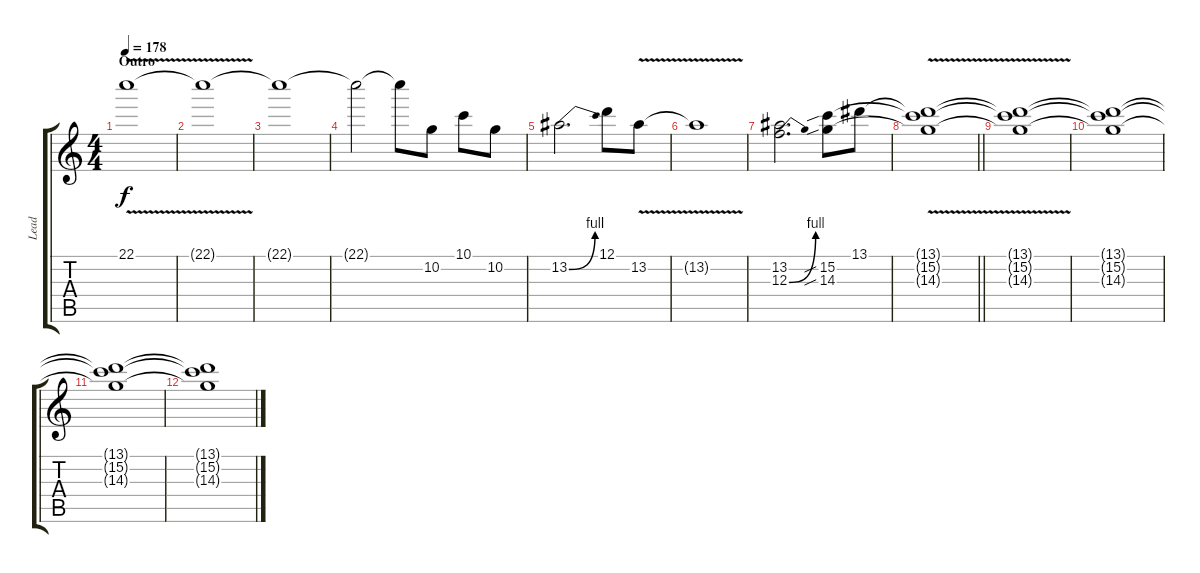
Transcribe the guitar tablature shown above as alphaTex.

\track ("Lead" "Lead") {instrument overdrivenguitar}
\staff {score tabs}
\tuning (D4 A3 F3 C3 G2 D2) {hide}
\ts (4 4)
\section ("" "Outro")
\tempo 178
\clef g2
\ks c
22.1{v}.1{dy f} |
22.1{t}.1 |
22.1{t}.1 |
22.1{t}.2 22.1{t}.8 10.2.8 10.1.8 10.2.8 |
13.2{be (bend 0 0 60 4)}.2{d} 12.1.8 13.2{v}.8 |
13.2{t}.1 |
(13.2 12.3{be (bend 0 0 60 4)}).2{d} (15.2{sib} 14.3{sib}).8 13.1.8 |
\barLineRight lightlight
(13.1{v t} 15.2{v t} 14.3{v t}).1 |
(13.1{t} 15.2{t} 14.3{t}).1 |
(13.1{t} 15.2{t} 14.3{t}).1 |
(13.1{t} 15.2{t} 14.3{t}).1 |
(13.1{t} 15.2{t} 14.3{t}).1
